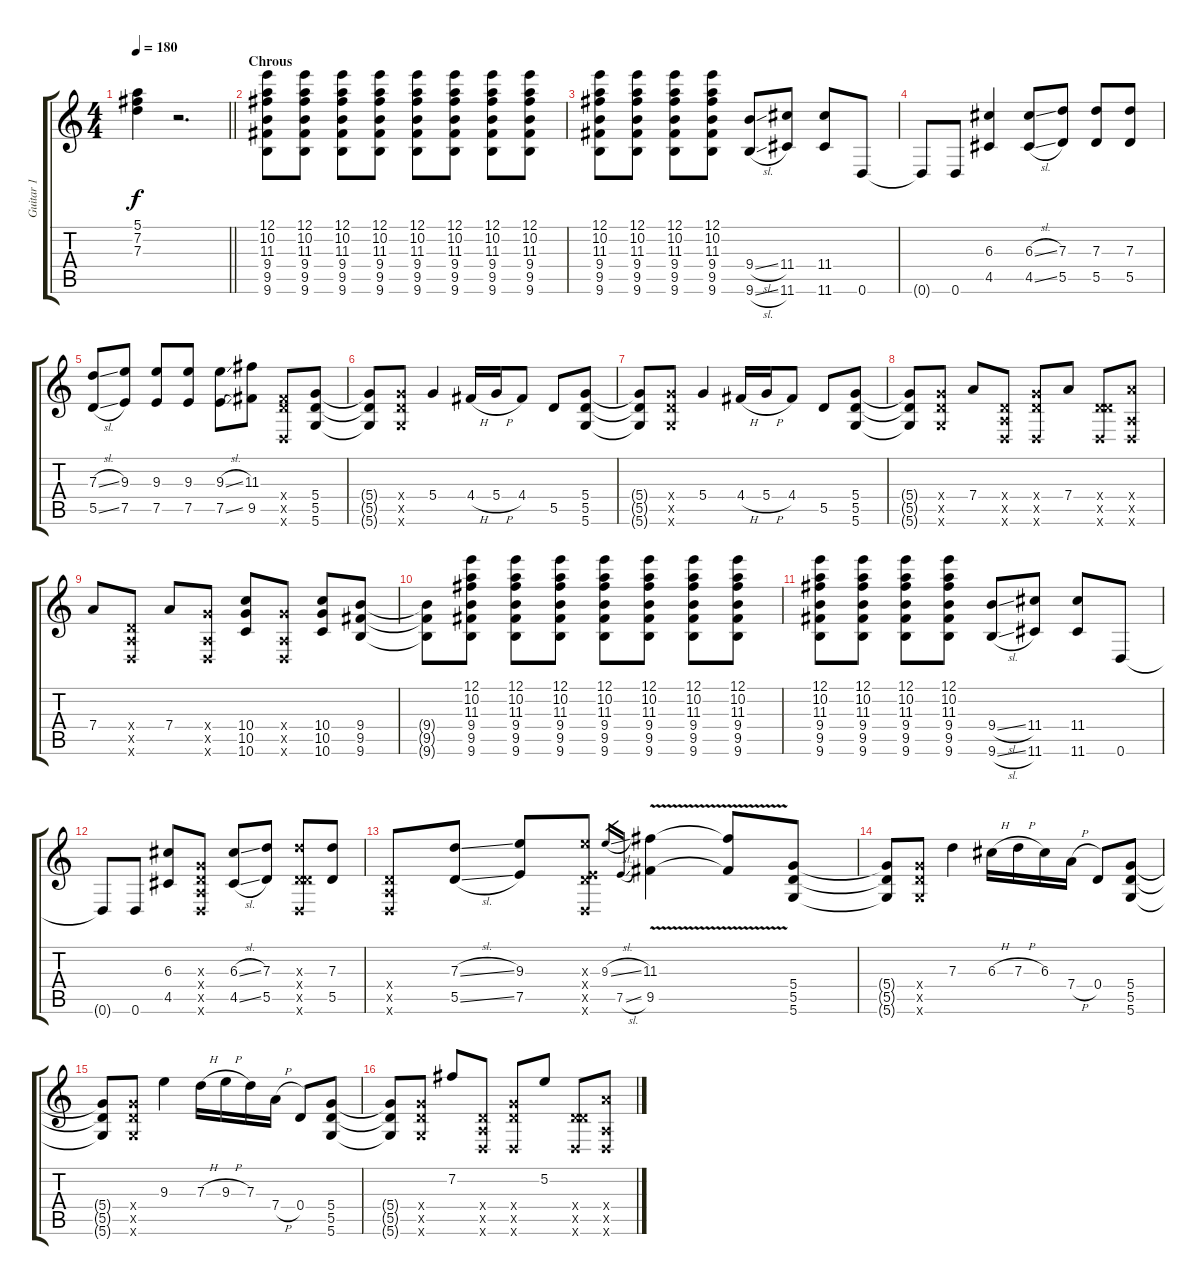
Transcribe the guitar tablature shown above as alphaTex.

\track ("Guitar 1" "Guitar 1") {instrument distortionguitar}
\staff {score tabs}
\tuning (E4 B3 G3 D3 A2 D2) {hide}
\ts (4 4)
\tempo 180
\clef g2
\barLineRight lightlight
\ks c
(5.1 7.2 7.3).4{dy f} r.2{d} |
\section ("" "Chrous")
(12.1 10.2 11.3 9.4 9.5 9.6).8{instrument overdrivenguitar} (12.1 10.2 11.3 9.4 9.5 9.6).8 (12.1 10.2 11.3 9.4 9.5 9.6).8 (12.1 10.2 11.3 9.4 9.5 9.6).8 (12.1 10.2 11.3 9.4 9.5 9.6).8 (12.1 10.2 11.3 9.4 9.5 9.6).8 (12.1 10.2 11.3 9.4 9.5 9.6).8 (12.1 10.2 11.3 9.4 9.5 9.6).8 |
(12.1 10.2 11.3 9.4 9.5 9.6).8 (12.1 10.2 11.3 9.4 9.5 9.6).8 (12.1 10.2 11.3 9.4 9.5 9.6).8 (12.1 10.2 11.3 9.4 9.5 9.6).8 (9.4{sl} 9.6{sl}).8 (11.4 11.6).8 (11.4 11.6).8 0.6.8 |
0.6{t}.8 0.6.8 (6.3 4.5).4 (6.3{sl} 4.5{sl}).8 (7.3 5.5).8 (7.3 5.5).8 (7.3 5.5).8 |
(7.3{sl} 5.5{sl}).8 (9.3 7.5).8 (9.3 7.5).8 (9.3 7.5).8 (9.3{sl} 7.5{sl}).8 (11.3 9.5).8 (0.4{x} 9.5{x} 0.6{x}).8 (5.4 5.5 5.6).8 |
(5.4{t} 5.5{t} 5.6{t}).8 (5.4{x} 5.5{x} 5.6{x}).8 5.4.4 4.4{h}.16 5.4{h}.16 4.4.8 5.5.8 (5.4 5.5 5.6).8 |
(5.4{t} 5.5{t} 5.6{t}).8 (5.4{x} 5.5{x} 5.6{x}).8 5.4.4 4.4{h}.16 5.4{h}.16 4.4.8 5.5.8 (5.4 5.5 5.6).8 |
(5.4{t} 5.5{t} 5.6{t}).8 (5.4{x} 5.5{x} 5.6{x}).8 7.4.8 (0.4{x} 0.5{x} 0.6{x}).8 (5.4{x} 5.5{x} 0.6{x}).8 7.4.8 (0.4{x} 5.5{x} 0.6{x}).8 (7.4{x} 0.5{x} 0.6{x}).8 |
7.4.8 (0.4{x} 0.5{x} 0.6{x}).8 7.4.8 (5.4{x} 0.5{x} 0.6{x}).8 (10.4 10.5 10.6).8 (5.4{x} 0.5{x} 0.6{x}).8 (10.4 10.5 10.6).8 (9.4 9.5 9.6).8 |
(9.4{t} 9.5{t} 9.6{t}).8 (12.1 10.2 11.3 9.4 9.5 9.6).8 (12.1 10.2 11.3 9.4 9.5 9.6).8 (12.1 10.2 11.3 9.4 9.5 9.6).8 (12.1 10.2 11.3 9.4 9.5 9.6).8 (12.1 10.2 11.3 9.4 9.5 9.6).8 (12.1 10.2 11.3 9.4 9.5 9.6).8 (12.1 10.2 11.3 9.4 9.5 9.6).8 |
(12.1 10.2 11.3 9.4 9.5 9.6).8 (12.1 10.2 11.3 9.4 9.5 9.6).8 (12.1 10.2 11.3 9.4 9.5 9.6).8 (12.1 10.2 11.3 9.4 9.5 9.6).8 (9.4{sl} 9.6{sl}).8 (11.4 11.6).8 (11.4 11.6).8 0.6.8 |
0.6{t}.8 0.6.8 (6.3 4.5).8 (0.3{x} 0.4{x} 0.5{x} 0.6{x}).8 (6.3{sl} 4.5{sl}).8 (7.3 5.5).8 (7.3{x} 0.4{x} 5.5{x} 0.6{x}).8 (7.3 5.5).8 |
(0.4{x} 0.5{x} 0.6{x}).8 (7.3{sl} 5.5{sl}).8 (9.3 7.5).8 (9.3{x} 0.4{x} 7.5{x} 0.6{x}).8 9.3{sl}.16{gr} 7.5{sl}.16{gr} (11.3{v} 9.5{v}).4 (11.3{t} 9.5{t}).8 (5.4 5.5 5.6).8 |
(5.4{t} 5.5{t} 5.6{t}).8 (5.4{x} 5.5{x} 5.6{x}).8 7.3.4 6.3{h}.16 7.3{h}.16 6.3.16 7.4{h}.16 0.4.8 (5.4 5.5 5.6).8 |
(5.4{t} 5.5{t} 5.6{t}).8 (5.4{x} 5.5{x} 5.6{x}).8 9.3.4 7.3{h}.16 9.3{h}.16 7.3.16 7.4{h}.16 0.4.8 (5.4 5.5 5.6).8 |
(5.4{t} 5.5{t} 5.6{t}).8 (5.4{x} 5.5{x} 5.6{x}).8 7.2.8 (0.4{x} 0.5{x} 0.6{x}).8 (5.4{x} 5.5{x} 0.6{x}).8 5.2.8 (0.4{x} 5.5{x} 0.6{x}).8 (7.4{x} 0.5{x} 0.6{x}).8
